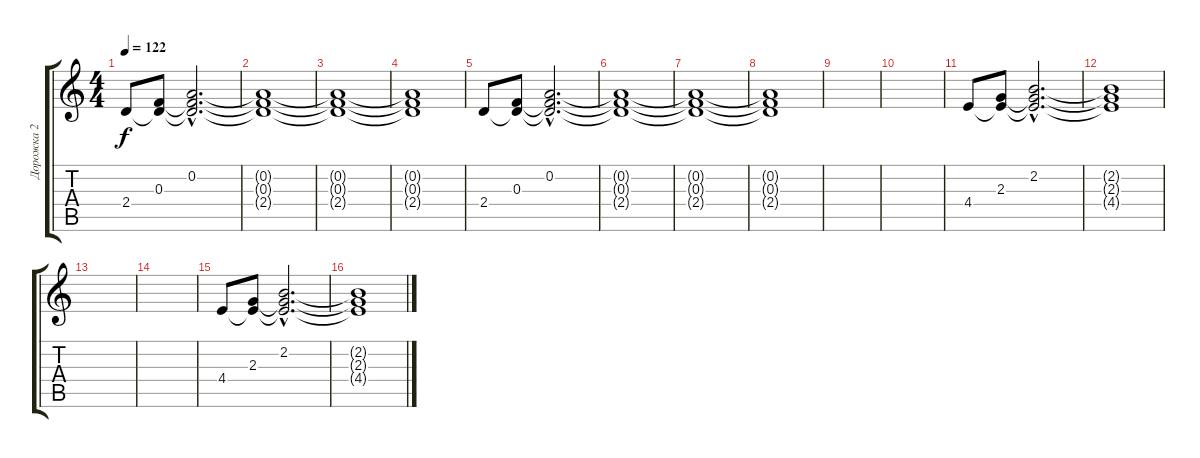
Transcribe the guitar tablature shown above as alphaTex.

\track ("Дорожка 2" "Дорожка 2") {instrument distortionguitar}
\staff {score tabs}
\tuning (D4 A3 F3 C3 G2 C2) {hide}
\ts (4 4)
\tempo 122
\clef g2
\ks c
2.4.8{dy f instrument electricguitarclean} (0.3 2.4{t}).8 (0.2{hac} 0.3{hac t} 2.4{hac t}).2{d} |
(0.2{t} 0.3{t} 2.4{t}).1 |
(0.2{t} 0.3{t} 2.4{t}).1 |
(0.2{t} 0.3{t} 2.4{t}).1 |
2.4.8{instrument electricguitarclean} (0.3 2.4{t}).8 (0.2{hac} 0.3{hac t} 2.4{hac t}).2{d} |
(0.2{t} 0.3{t} 2.4{t}).1 |
(0.2{t} 0.3{t} 2.4{t}).1 |
(0.2{t} 0.3{t} 2.4{t}).1 |
|
|
4.4.8 (2.3 4.4{t}).8 (2.2{hac} 2.3{hac t} 4.4{hac t}).2{d} |
(2.2{t} 2.3{t} 4.4{t}).1 |
|
|
4.4.8 (2.3 4.4{t}).8 (2.2{hac} 2.3{hac t} 4.4{hac t}).2{d} |
(2.2{t} 2.3{t} 4.4{t}).1
